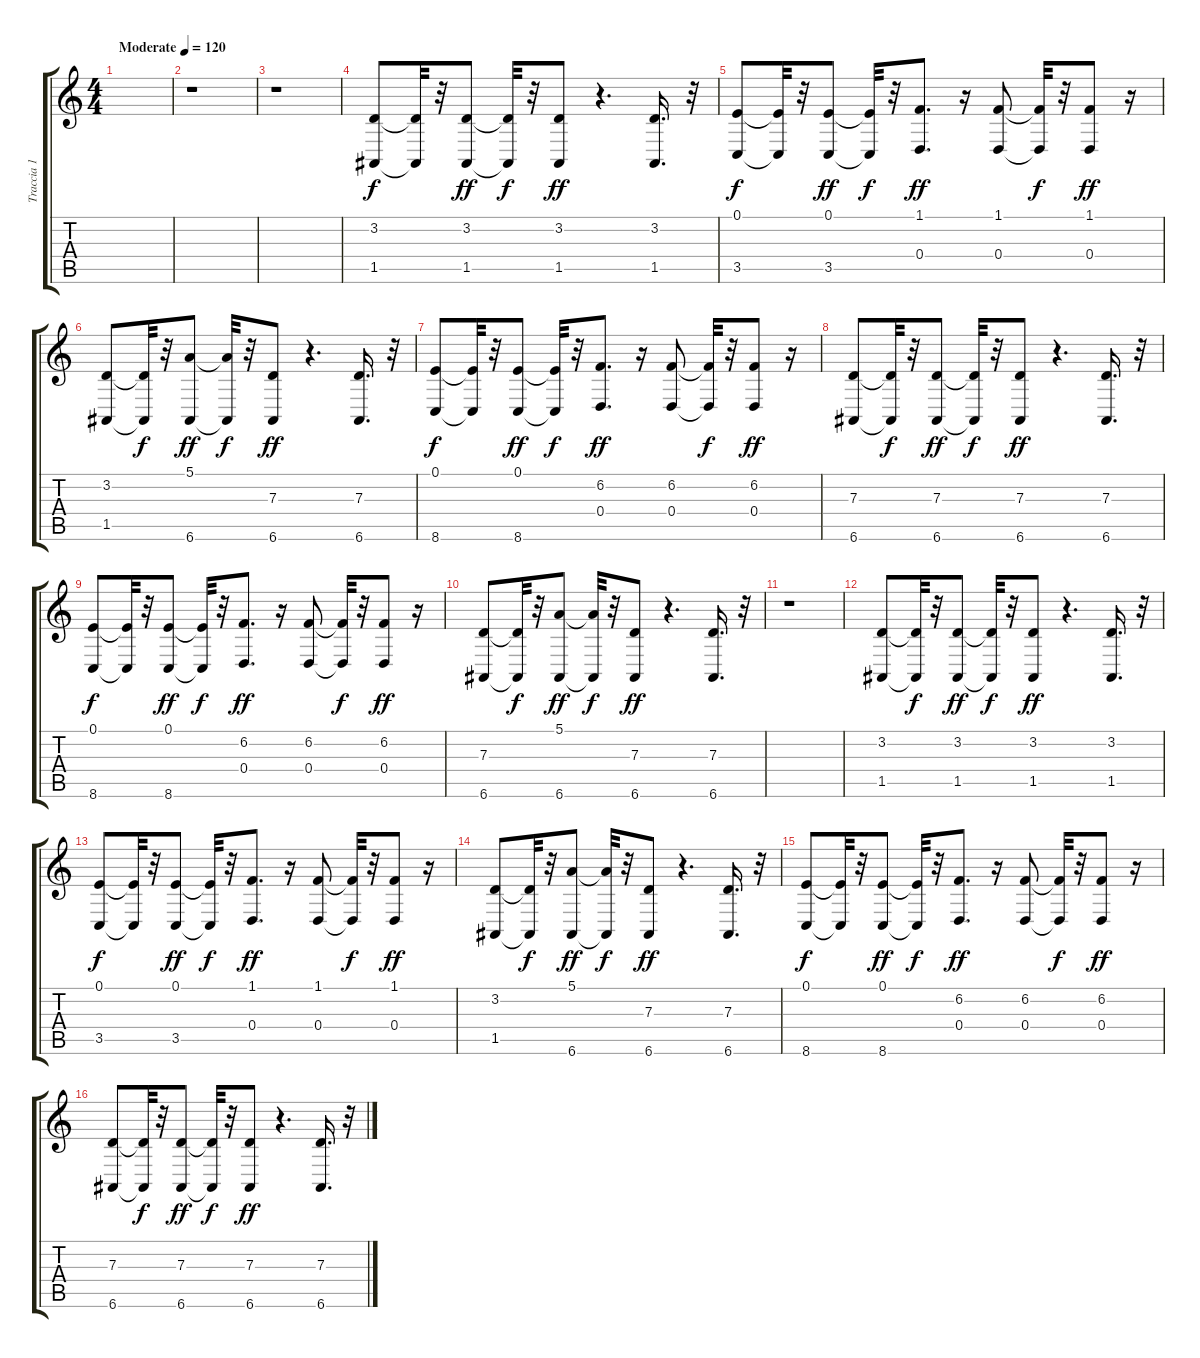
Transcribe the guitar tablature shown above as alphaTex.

\track ("Traccia 1" "Traccia 1") {instrument lead1square}
\staff {score tabs}
\tuning (E4 B3 G3 D3 A2 E2) {hide}
\ts (4 4)
\tempo (120 "Moderate")
\clef g2
\ks c
|
r.1 |
r.1 |
(3.2 1.5).8 (3.2{t} 1.5{t}).32{dy f} r.32 (3.2 1.5).8{dy ff} (3.2{t} 1.5{t}).32{dy f} r.32 (3.2 1.5).8{dy ff} r.4{d} (3.2 1.5).16{d} r.32 |
(0.1 3.5).8{dy f} (0.1{t} 3.5{t}).32 r.32 (0.1 3.5).8{dy ff} (0.1{t} 3.5{t}).32{dy f} r.32 (1.1 0.4).8{d dy ff} r.16 (1.1 0.4).8 (1.1{t} 0.4{t}).32{dy f} r.32 (1.1 0.4).8{dy ff} r.16 |
(3.2 1.5).8 (3.2{t} 1.5{t}).32{dy f} r.32 (5.1 6.6).8{dy ff} (5.1{t} 6.6{t}).32{dy f} r.32 (7.3 6.6).8{dy ff} r.4{d} (7.3 6.6).16{d} r.32 |
(0.1 8.6).8{dy f} (0.1{t} 8.6{t}).32 r.32 (0.1 8.6).8{dy ff} (0.1{t} 8.6{t}).32{dy f} r.32 (6.2 0.4).8{d dy ff} r.16 (6.2 0.4).8 (6.2{t} 0.4{t}).32{dy f} r.32 (6.2 0.4).8{dy ff} r.16 |
(7.3 6.6).8 (7.3{t} 6.6{t}).32{dy f} r.32 (7.3 6.6).8{dy ff} (7.3{t} 6.6{t}).32{dy f} r.32 (7.3 6.6).8{dy ff} r.4{d} (7.3 6.6).16{d} r.32 |
(0.1 8.6).8{dy f} (0.1{t} 8.6{t}).32 r.32 (0.1 8.6).8{dy ff} (0.1{t} 8.6{t}).32{dy f} r.32 (6.2 0.4).8{d dy ff} r.16 (6.2 0.4).8 (6.2{t} 0.4{t}).32{dy f} r.32 (6.2 0.4).8{dy ff} r.16 |
(7.3 6.6).8 (7.3{t} 6.6{t}).32{dy f} r.32 (5.1 6.6).8{dy ff} (5.1{t} 6.6{t}).32{dy f} r.32 (7.3 6.6).8{dy ff} r.4{d} (7.3 6.6).16{d} r.32 |
r.1 |
(3.2 1.5).8 (3.2{t} 1.5{t}).32{dy f} r.32 (3.2 1.5).8{dy ff} (3.2{t} 1.5{t}).32{dy f} r.32 (3.2 1.5).8{dy ff} r.4{d} (3.2 1.5).16{d} r.32 |
(0.1 3.5).8{dy f} (0.1{t} 3.5{t}).32 r.32 (0.1 3.5).8{dy ff} (0.1{t} 3.5{t}).32{dy f} r.32 (1.1 0.4).8{d dy ff} r.16 (1.1 0.4).8 (1.1{t} 0.4{t}).32{dy f} r.32 (1.1 0.4).8{dy ff} r.16 |
(3.2 1.5).8 (3.2{t} 1.5{t}).32{dy f} r.32 (5.1 6.6).8{dy ff} (5.1{t} 6.6{t}).32{dy f} r.32 (7.3 6.6).8{dy ff} r.4{d} (7.3 6.6).16{d} r.32 |
(0.1 8.6).8{dy f} (0.1{t} 8.6{t}).32 r.32 (0.1 8.6).8{dy ff} (0.1{t} 8.6{t}).32{dy f} r.32 (6.2 0.4).8{d dy ff} r.16 (6.2 0.4).8 (6.2{t} 0.4{t}).32{dy f} r.32 (6.2 0.4).8{dy ff} r.16 |
(7.3 6.6).8 (7.3{t} 6.6{t}).32{dy f} r.32 (7.3 6.6).8{dy ff} (7.3{t} 6.6{t}).32{dy f} r.32 (7.3 6.6).8{dy ff} r.4{d} (7.3 6.6).16{d} r.32
